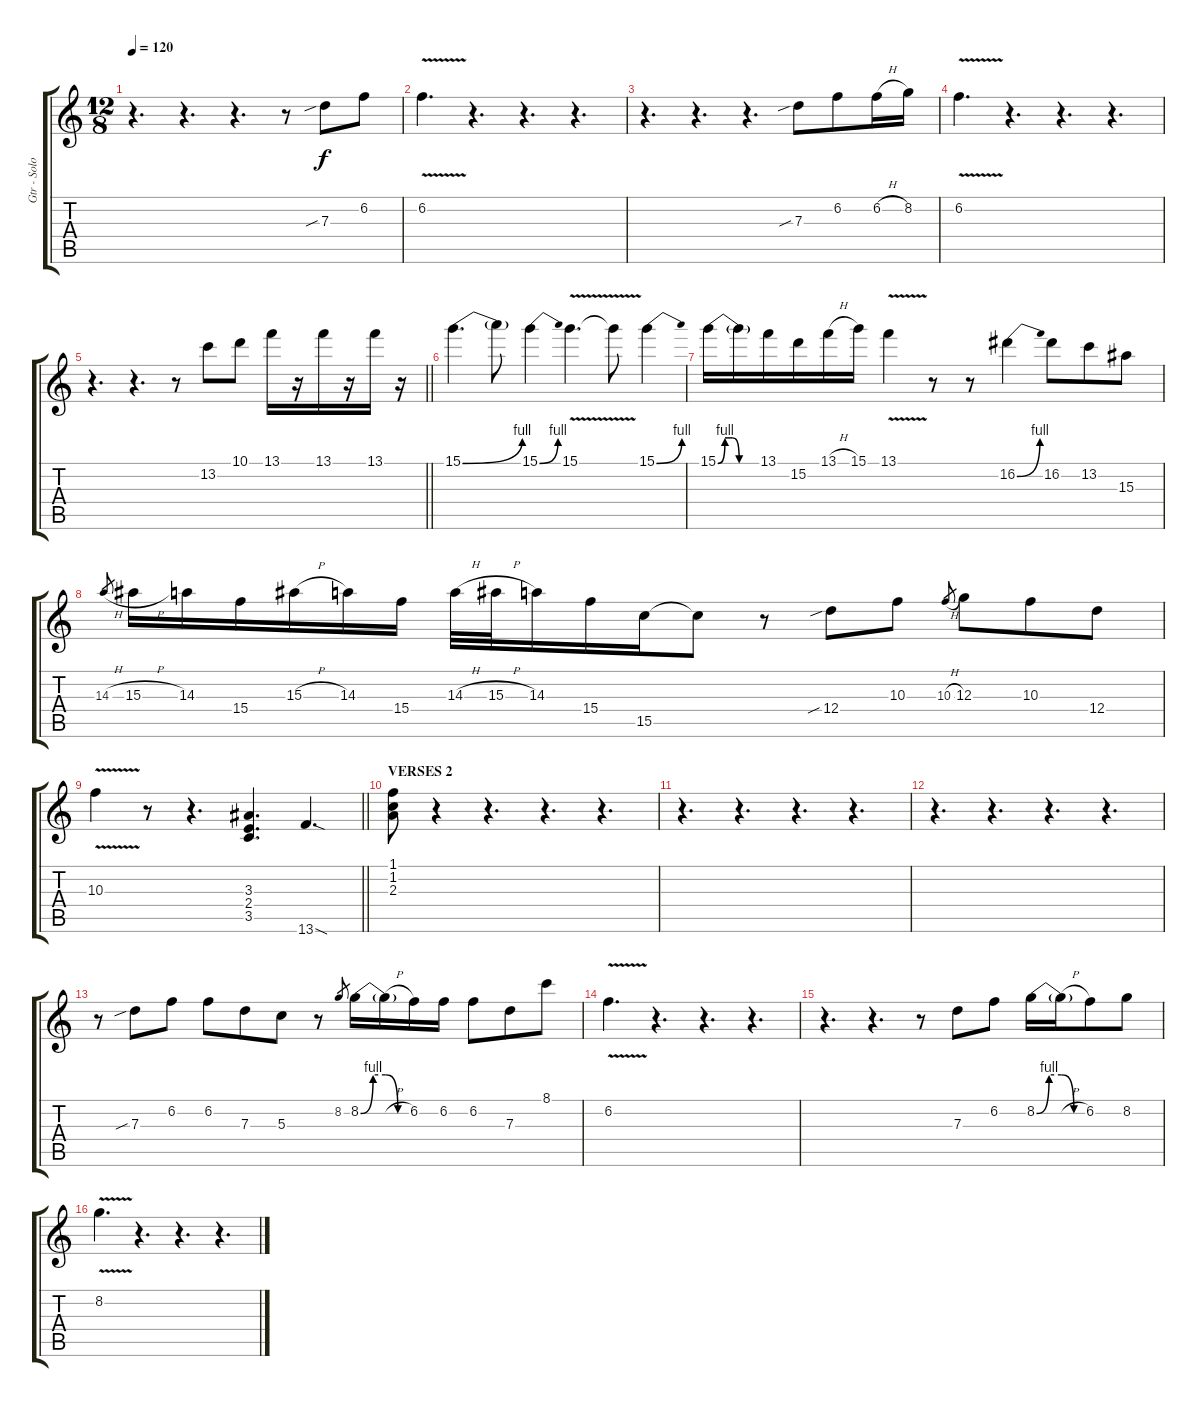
\track ("Gtr - Solo" "Gtr - Solo") {instrument overdrivenguitar}
\staff {score tabs}
\tuning (E4 B3 G3 D3 A2 E2) {hide}
\ts (12 8)
\tempo 120
\clef g2
\ks c
r.4{d dy f} r.4{d} r.4{d} r.8 7.3{sib}.8 6.2.8 |
6.2{v}.4{d} r.4{d} r.4{d} r.4{d} |
r.4{d} r.4{d} r.4{d} 7.3{sib}.8 6.2.8 6.2{h}.16 8.2.16 |
6.2{v}.4{d} r.4{d} r.4{d} r.4{d} |
\barLineRight lightlight
r.4{d} r.4{d} r.8 13.2.8 10.1.8 13.1.16 r.16 13.1.16 r.16 13.1.16 r.16 |
15.1{be (bend 0 0 60 4)}.4{d} 15.1{t}.8 15.1{be (bend 0 0 60 4)}.4 15.1{v}.4{d} 15.1{t}.8 15.1{be (bend 0 0 60 4)}.4 |
15.1{be (custom 0 0 10 4 20 4 30 0 60 0)}.16 15.1{t}.16 13.1.16 15.2.16 13.1{h}.16 15.1.16 13.1{v}.4 r.8 r.8 16.2{be (bend 0 0 60 4)}.4 16.2.8 13.2.8 15.3.8 |
14.3{h}.8{gr} 15.3{h}.16 14.3.16 15.4.16 15.3{h}.16 14.3.16 15.4.16 14.3{h}.32 15.3{h}.32 14.3.16 15.4.16 15.5.16 15.5{t}.8 r.8 12.4{sib}.8 10.3.8 10.3{h}.8{gr} 12.3.8 10.3.8 12.4.8 |
\barLineRight lightlight
10.3{v}.4 r.8 r.4{d} (3.3 2.4 3.5).4{d} 13.6{sod}.4{d} |
\section ("" "VERSES 2")
(1.1 1.2 2.3).8 r.4 r.4{d} r.4{d} r.4{d} |
r.4{d} r.4{d} r.4{d} r.4{d} |
r.4{d} r.4{d} r.4{d} r.4{d} |
r.8 7.3{sib}.8 6.2.8 6.2.8 7.3.8 5.3.8 r.8 8.2.8{gr} 8.2{be (custom 0 0 15 4 30 4 45 0 60 0)}.16 8.2{h t}.16 6.2.16 6.2.16 6.2.8 7.3.8 8.1.8 |
6.2{v}.4{d} r.4{d} r.4{d} r.4{d} |
r.4{d} r.4{d} r.8 7.3.8 6.2.8 8.2{be (custom 0 0 15 4 30 4 45 0 60 0)}.16 8.2{h t}.16 6.2.8 8.2.8 |
8.2{v}.4{d} r.4{d} r.4{d} r.4{d}
